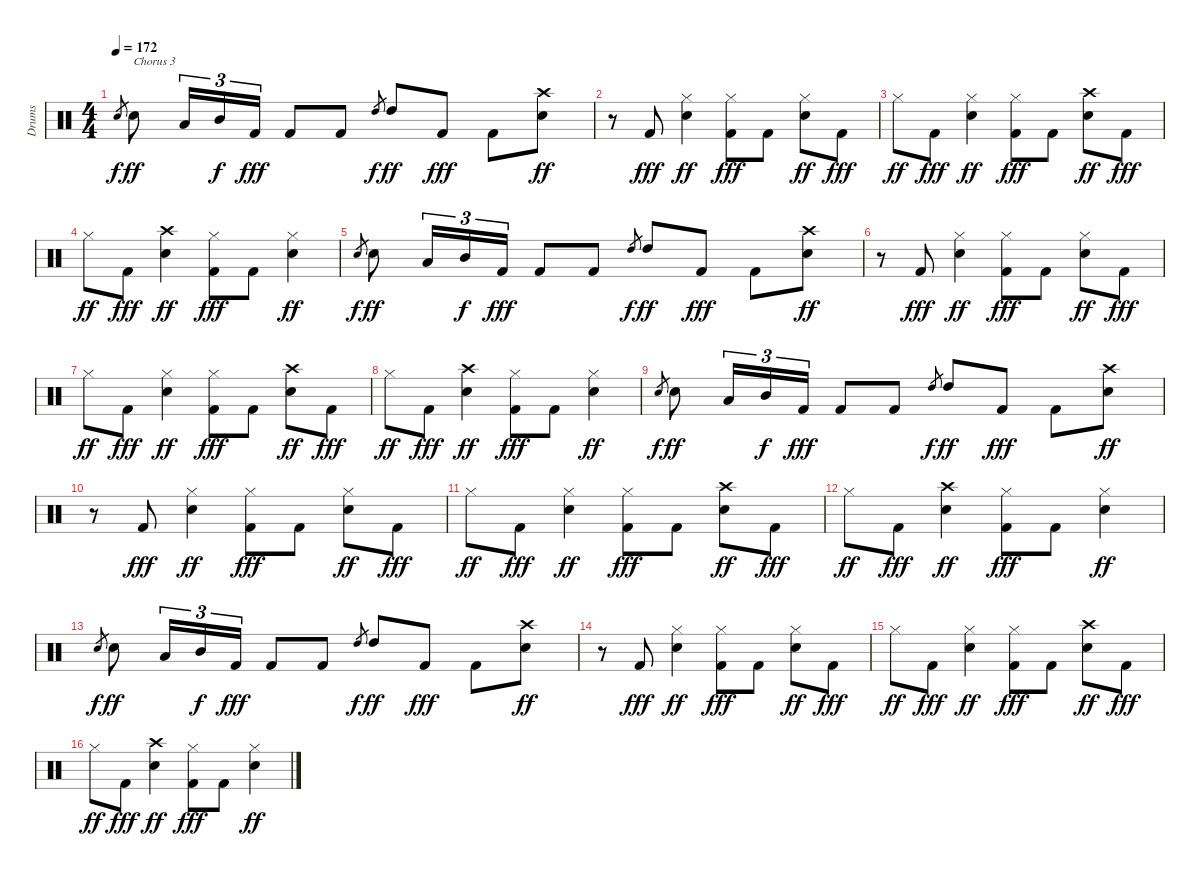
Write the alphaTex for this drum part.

\track ("Drums" "Drums") {instrument percussion}
\staff {score}
\articulation defaults
\ts (4 4)
\tempo 172
\clef neutral
\ks c "Snare (hit) 2"{sl}.8{gr dy f} "Snare (hit) 2".8{txt "Chorus 3" dy ff} "Low Tom (hit)".16{tu (3 2)} "Mid Tom (hit)".16{tu (3 2) dy f} "Kick (hit) 2".16{tu (3 2) dy fff} "Kick (hit) 2".8 "Kick (hit) 2".8 "High Tom (hit)"{sl}.8{gr dy f} "High Tom (hit)".8{dy ff} "Kick (hit) 2".8{dy fff} "Kick (hit) 2".8
("Crash high (hit)" "Snare (hit) 2").8{dy ff} |
r.8 "Kick (hit) 2".8{dy fff} ("Hi-Hat (closed)" "Snare (hit) 2").4{dy ff} ("Hi-Hat (closed)" "Kick (hit) 2").8{dy fff} "Kick (hit) 2".8 ("Hi-Hat (closed)" "Snare (hit) 2").8{dy ff} "Kick (hit) 2".8{dy fff} |
"Hi-Hat (closed)".8{dy ff} "Kick (hit) 2".8{dy fff} ("Hi-Hat (closed)" "Snare (hit) 2").4{dy ff} ("Hi-Hat (closed)" "Kick (hit) 2").8{dy fff} "Kick (hit) 2".8 ("Crash high (hit)" "Snare (hit) 2").8{dy ff} "Kick (hit) 2".8{dy fff} |
"Hi-Hat (closed)".8{dy ff} "Kick (hit) 2".8{dy fff} ("Crash high (hit)" "Snare (hit) 2").4{dy ff} ("Hi-Hat (closed)" "Kick (hit) 2").8{dy fff} "Kick (hit) 2".8 ("Hi-Hat (closed)" "Snare (hit) 2").4{dy ff} |
"Snare (hit) 2"{sl}.8{gr dy f} "Snare (hit) 2".8{dy ff} "Low Tom (hit)".16{tu (3 2)} "Mid Tom (hit)".16{tu (3 2) dy f} "Kick (hit) 2".16{tu (3 2) dy fff} "Kick (hit) 2".8 "Kick (hit) 2".8 "High Tom (hit)"{sl}.8{gr dy f} "High Tom (hit)".8{dy ff} "Kick (hit) 2".8{dy fff} "Kick (hit) 2".8 ("Crash high (hit)" "Snare (hit) 2").8{dy ff} |
r.8 "Kick (hit) 2".8{dy fff} ("Hi-Hat (closed)" "Snare (hit) 2").4{dy ff} ("Hi-Hat (closed)" "Kick (hit) 2").8{dy fff} "Kick (hit) 2".8 ("Hi-Hat (closed)" "Snare (hit) 2").8{dy ff} "Kick (hit) 2".8{dy fff} |
"Hi-Hat (closed)".8{dy ff} "Kick (hit) 2".8{dy fff} ("Hi-Hat (closed)" "Snare (hit) 2").4{dy ff} ("Hi-Hat (closed)" "Kick (hit) 2").8{dy fff} "Kick (hit) 2".8 ("Crash high (hit)" "Snare (hit) 2").8{dy ff} "Kick (hit) 2".8{dy fff} |
"Hi-Hat (closed)".8{dy ff} "Kick (hit) 2".8{dy fff} ("Crash high (hit)" "Snare (hit) 2").4{dy ff} ("Hi-Hat (closed)" "Kick (hit) 2").8{dy fff} "Kick (hit) 2".8 ("Hi-Hat (closed)" "Snare (hit) 2").4{dy ff} |
"Snare (hit) 2"{sl}.8{gr dy f} "Snare (hit) 2".8{dy ff} "Low Tom (hit)".16{tu (3 2)} "Mid Tom (hit)".16{tu (3 2) dy f} "Kick (hit) 2".16{tu (3 2) dy fff} "Kick (hit) 2".8 "Kick (hit) 2".8 "High Tom (hit)"{sl}.8{gr dy f} "High Tom (hit)".8{dy ff} "Kick (hit) 2".8{dy fff} "Kick (hit) 2".8 ("Crash high (hit)" "Snare (hit) 2").8{dy ff} |
r.8 "Kick (hit) 2".8{dy fff} ("Hi-Hat (closed)" "Snare (hit) 2").4{dy ff} ("Hi-Hat (closed)" "Kick (hit) 2").8{dy fff} "Kick (hit) 2".8 ("Hi-Hat (closed)" "Snare (hit) 2").8{dy ff} "Kick (hit) 2".8{dy fff} |
"Hi-Hat (closed)".8{dy ff} "Kick (hit) 2".8{dy fff} ("Hi-Hat (closed)" "Snare (hit) 2").4{dy ff} ("Hi-Hat (closed)" "Kick (hit) 2").8{dy fff} "Kick (hit) 2".8 ("Crash high (hit)" "Snare (hit) 2").8{dy ff} "Kick (hit) 2".8{dy fff} |
"Hi-Hat (closed)".8{dy ff} "Kick (hit) 2".8{dy fff} ("Crash high (hit)" "Snare (hit) 2").4{dy ff} ("Hi-Hat (closed)" "Kick (hit) 2").8{dy fff} "Kick (hit) 2".8 ("Hi-Hat (closed)" "Snare (hit) 2").4{dy ff} |
"Snare (hit) 2"{sl}.8{gr dy f} "Snare (hit) 2".8{dy ff} "Low Tom (hit)".16{tu (3 2)} "Mid Tom (hit)".16{tu (3 2) dy f} "Kick (hit) 2".16{tu (3 2) dy fff} "Kick (hit) 2".8 "Kick (hit) 2".8 "High Tom (hit)"{sl}.8{gr dy f} "High Tom (hit)".8{dy ff} "Kick (hit) 2".8{dy fff} "Kick (hit) 2".8 ("Crash high (hit)" "Snare (hit) 2").8{dy ff} |
r.8 "Kick (hit) 2".8{dy fff} ("Hi-Hat (closed)" "Snare (hit) 2").4{dy ff} ("Hi-Hat (closed)" "Kick (hit) 2").8{dy fff} "Kick (hit) 2".8 ("Hi-Hat (closed)" "Snare (hit) 2").8{dy ff} "Kick (hit) 2".8{dy fff} |
"Hi-Hat (closed)".8{dy ff} "Kick (hit) 2".8{dy fff} ("Hi-Hat (closed)" "Snare (hit) 2").4{dy ff} ("Hi-Hat (closed)" "Kick (hit) 2").8{dy fff} "Kick (hit) 2".8 ("Crash high (hit)" "Snare (hit) 2").8{dy ff} "Kick (hit) 2".8{dy fff} |
"Hi-Hat (closed)".8{dy ff} "Kick (hit) 2".8{dy fff} ("Crash high (hit)" "Snare (hit) 2").4{dy ff} ("Hi-Hat (closed)" "Kick (hit) 2").8{dy fff} "Kick (hit) 2".8 ("Hi-Hat (closed)" "Snare (hit) 2").4{dy ff}
